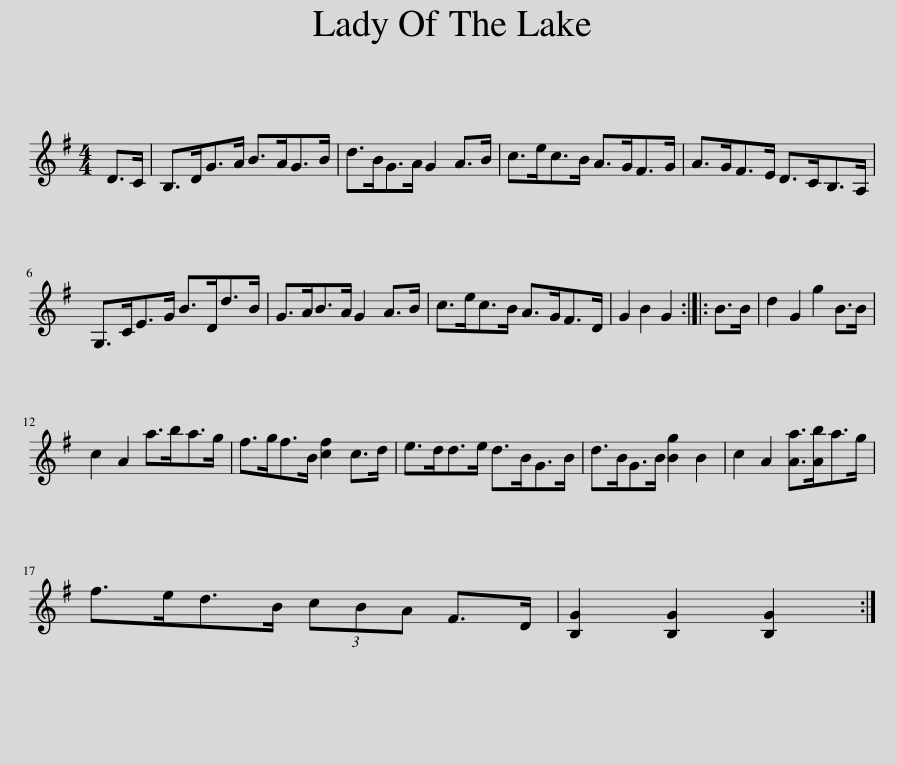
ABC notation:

X:1
L:1/8
M:4/4
I:linebreak $
K:G
V:1 treble
V:1
 D>C | B,>DG>A B>AG>B | d>BG>A G2 A>B | c>ec>B A>GF>G | A>GF>E D>CB,>A, |$ %5
 G,>CE>G B>Dd>B | G>AB>A G2 A>B | c>ec>B A>GF>D | G2 B2 G2 :: B>B | %10
 d2 G2 g2 B>B |$ c2 A2 a>ba>g | f>gf>B [cf]2 c>d | e>dd>e d>BG>B | d>BG>B [Bg]2 B2 | %15
 c2 A2 [Aa]>[Ab]a>g |$ f>ed>B (3cBA F>D | [B,G]2 [B,G]2 [B,G]2 :| %18
